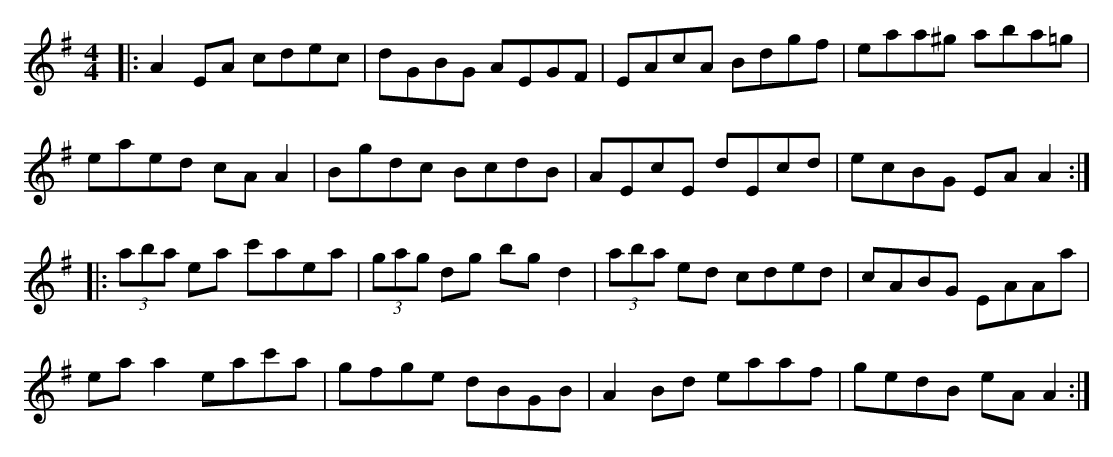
X:1
M:4/4
K:Ador
|:A2 EA cdec|dGBG AEGF|EAcA Bdgf|eaa^g aba=g|
eaed cA A2|Bgdc BcdB|AEcE dEcd|ecBG EA A2:|
|:(3aba ea c'aea|(3gag dg bg d2|(3aba ed cded|cABG EAAa|
ea a2 eac'a|gfge dBGB|A2 Bd eaaf|gedB eA A2:|
